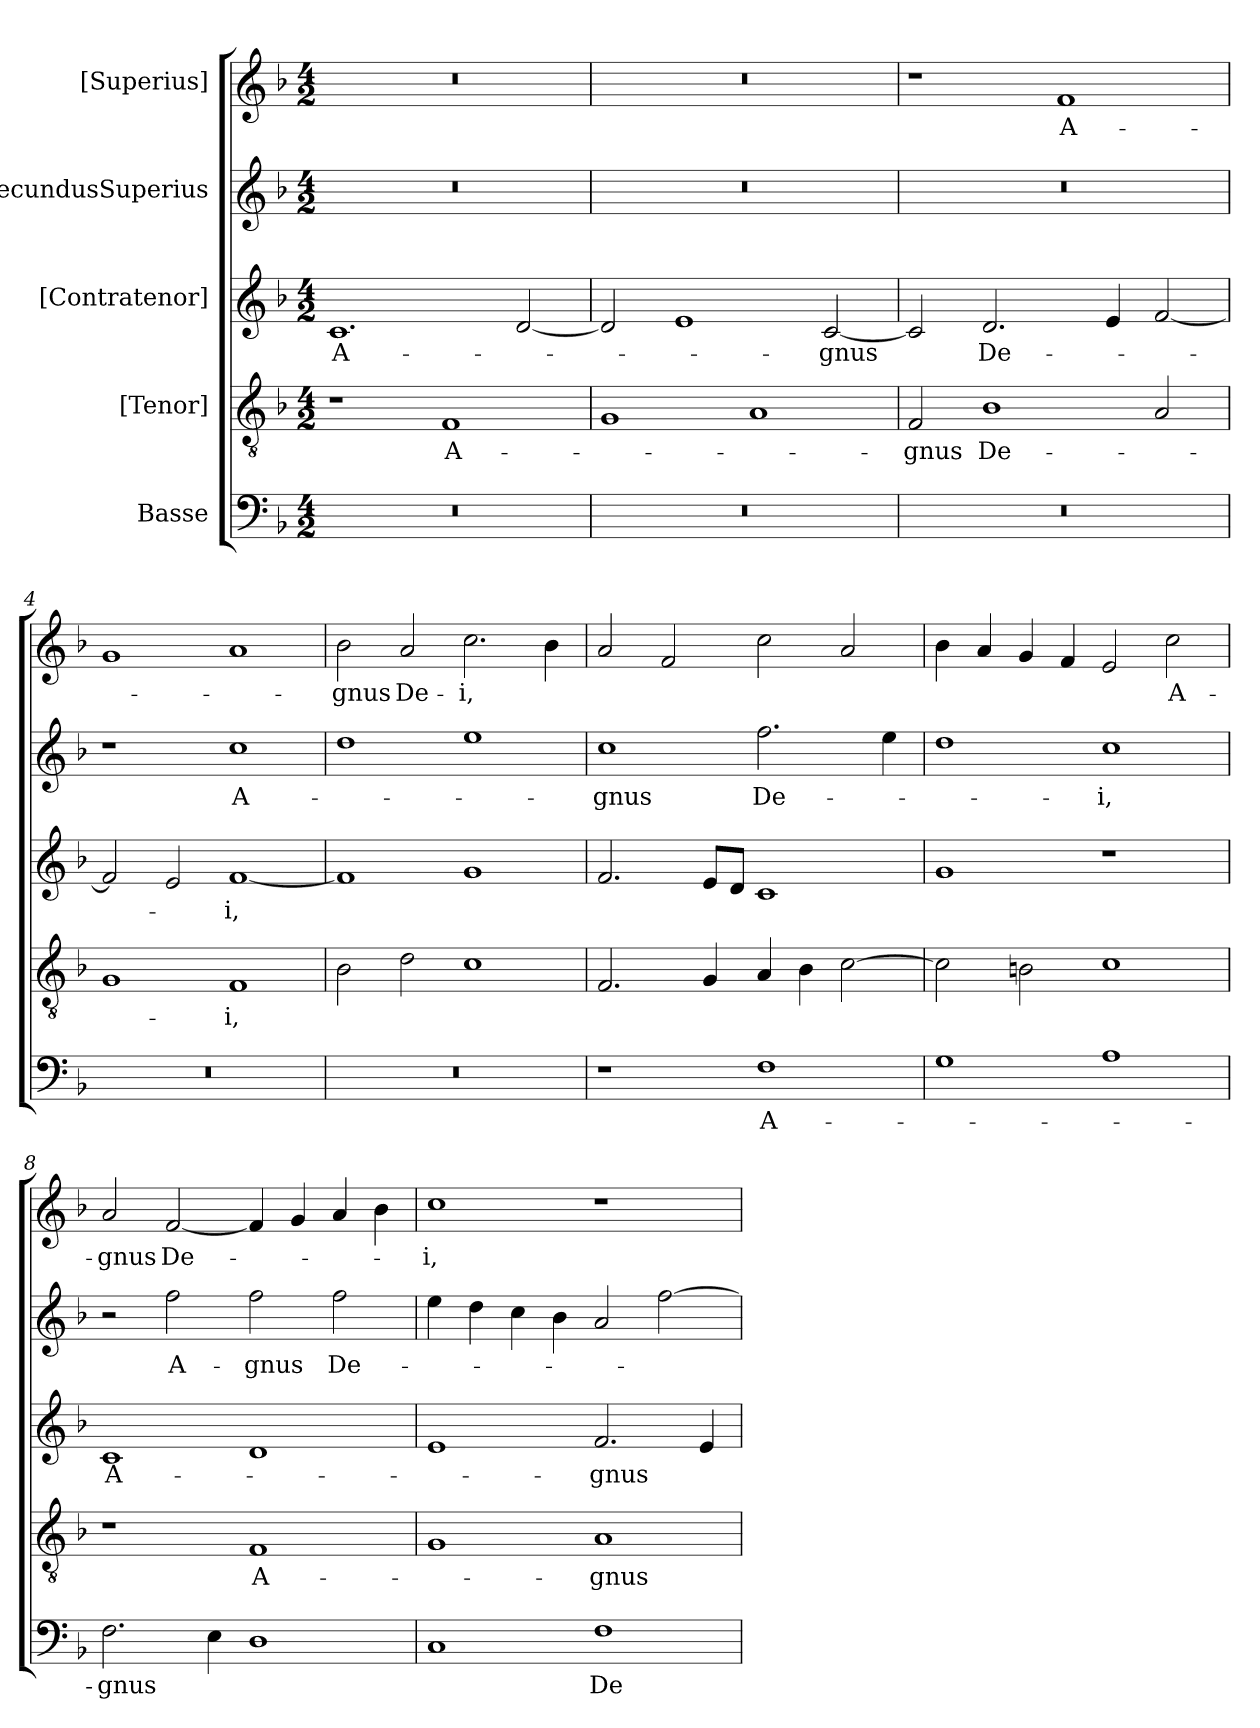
**kern	**text	**kern	**text	**kern	**text	**kern	**text	**kern	**text
*part5	*part5	*part4	*part4	*part3	*part3	*part2	*part2	*part1	*part1
*staff5	*staff5	*staff4	*staff4	*staff3	*staff3	*staff2	*staff2	*staff1	*staff1
*I"Basse	*	*I"[Tenor]	*	*I"[Contratenor]	*	*I"SecundusSuperius	*	*I"[Superius]	*
*clefF4	*	*clefGv2	*	*clefG2	*	*clefG2	*	*clefG2	*
*k[b-]	*	*k[b-]	*	*k[b-]	*	*k[b-]	*	*k[b-]	*
*M4/2	*	*M4/2	*	*M4/2	*	*M4/2	*	*M4/2	*
=1	=1	=1	=1	=1	=1	=1	=1	=1	=1
0r	.	1r	.	1.c/	A-	0r	.	0r	.
.	.	1F/	A-	.	.	.	.	.	.
.	.	.	.	[2d/	.	.	.	.	.
=2	=2	=2	=2	=2	=2	=2	=2	=2	=2
0r	.	1G/	.	2d/]	.	0r	.	0r	.
.	.	.	.	1e/	.	.	.	.	.
.	.	1A/	.	.	.	.	.	.	.
.	.	.	.	[2c/	-gnus	.	.	.	.
=3	=3	=3	=3	=3	=3	=3	=3	=3	=3
0r	.	2F/	-gnus	2c/]	.	0r	.	1r	.
.	.	1B-\	De-	2.d/	De-	.	.	.	.
.	.	.	.	.	.	.	.	1f/	A-
.	.	.	.	4e/	.	.	.	.	.
.	.	2A/	.	[2f/	.	.	.	.	.
=4	=4	=4	=4	=4	=4	=4	=4	=4	=4
0r	.	1G/	.	2f/]	.	1r	.	1g/	.
.	.	.	.	2e/	.	.	.	.	.
.	.	1F/	-i,	[1f/	-i,	1cc\	A-	1a/	.
=5	=5	=5	=5	=5	=5	=5	=5	=5	=5
0r	.	2B-\	.	1f/]	.	1dd\	.	2b-\	-gnus
.	.	2d\	.	.	.	.	.	2a/	De-
.	.	1c\	.	1g/	.	1ee\	.	2.cc\	-i,
.	.	.	.	.	.	.	.	4b-\	.
=6	=6	=6	=6	=6	=6	=6	=6	=6	=6
1r	.	2.F/	.	2.f/	.	1cc\	-gnus	2a/	.
.	.	.	.	.	.	.	.	2f/	.
.	.	4G/	.	8e/L	.	.	.	.	.
.	.	.	.	8d/J	.	.	.	.	.
1F\	A-	4A/	.	1c/	.	2.ff\	De-	2cc\	.
.	.	4B-\	.	.	.	.	.	.	.
.	.	[2c\	.	.	.	.	.	2a/	.
.	.	.	.	.	.	4ee\	.	.	.
=7	=7	=7	=7	=7	=7	=7	=7	=7	=7
1G\	.	2c\]	.	1g/	.	1dd\	.	4b-\	.
.	.	.	.	.	.	.	.	4a/	.
.	.	2Bn\	.	.	.	.	.	4g/	.
.	.	.	.	.	.	.	.	4f/	.
1A\	.	1c\	.	1r	.	1cc\	-i,	2e/	.
.	.	.	.	.	.	.	.	2cc\	A-
=8	=8	=8	=8	=8	=8	=8	=8	=8	=8
2.F\	-gnus	1r	.	1c/	A-	2r	.	2a/	-gnus
.	.	.	.	.	.	2ff\	A-	[2f/	De-
4E\	.	.	.	.	.	.	.	.	.
1D\	.	1F/	A-	1d/	.	2ff\	-gnus	4f/]	.
.	.	.	.	.	.	.	.	4g/	.
.	.	.	.	.	.	2ff\	De-	4a/	.
.	.	.	.	.	.	.	.	4b-\	.
=9	=9	=9	=9	=9	=9	=9	=9	=9	=9
1C/	.	1G/	.	1e/	.	4ee\	.	1cc\	-i,
.	.	.	.	.	.	4dd\	.	.	.
.	.	.	.	.	.	4cc\	.	.	.
.	.	.	.	.	.	4b-\	.	.	.
1F\	De-	1A/	-gnus	2.f/	-gnus	2a/	.	1r	.
.	.	.	.	.	.	[2ff\	.	.	.
.	.	.	.	4e/	.	.	.	.	.
=	=	=	=	=	=	=	=	=	=
*-	*-	*-	*-	*-	*-	*-	*-	*-	*-
